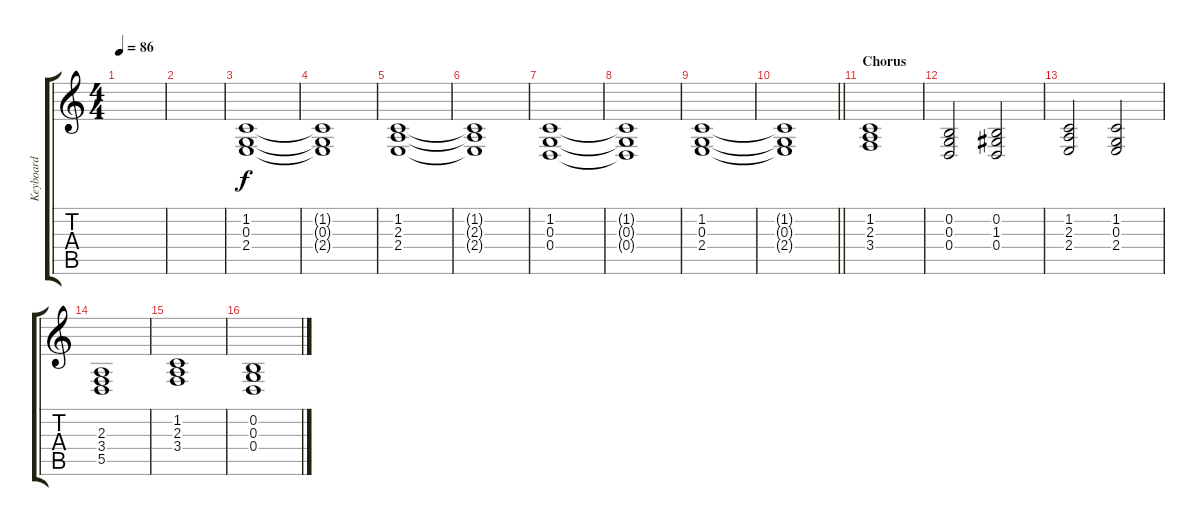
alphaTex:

\track ("Keyboard" "Keyboard") {instrument drawbarorgan}
\staff {score tabs}
\tuning (E4 B3 G3 D3 A2 E2) {hide}
\ts (4 4)
\tempo 86
\clef g2
\ks c
|
|
(1.2 0.3 2.4).1 |
(1.2{t} 0.3{t} 2.4{t}).1 |
(1.2 2.3 2.4).1 |
(1.2{t} 2.3{t} 2.4{t}).1 |
(1.2 0.3 0.4).1 |
(1.2{t} 0.3{t} 0.4{t}).1 |
(1.2 0.3 2.4).1 |
\barLineRight lightlight
(1.2{t} 0.3{t} 2.4{t}).1 |
\section ("" "Chorus")
(1.2 2.3 3.4).1 |
(0.2 0.3 0.4).2 (0.2 1.3 0.4).2 |
(1.2 2.3 2.4).2 (1.2 0.3 2.4).2 |
(2.3 3.4 5.5).1 |
(1.2 2.3 3.4).1 |
(0.2 0.3 0.4).1
